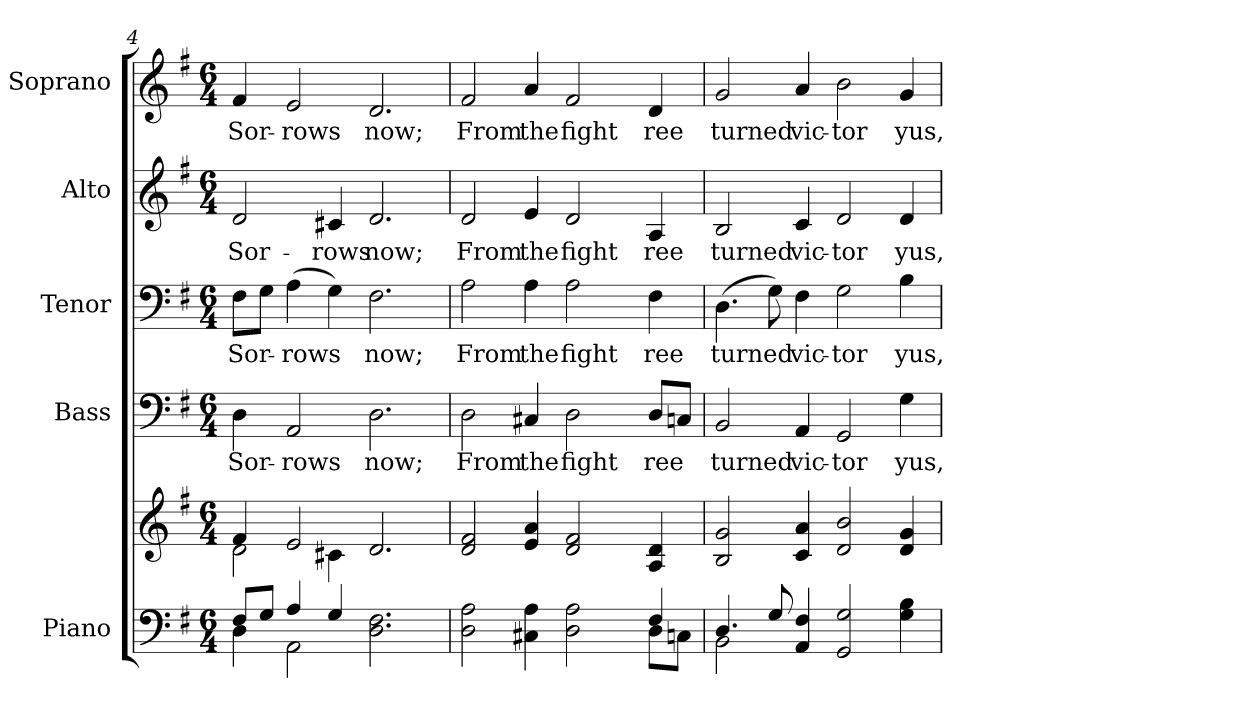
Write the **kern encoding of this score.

**kern	**kern	**kern	**text	**kern	**text	**kern	**text	**kern	**text
*part5	*part5	*part4	*part4	*part3	*part3	*part2	*part2	*part1	*part1
*staff6	*staff5	*staff4	*staff4	*staff3	*staff3	*staff2	*staff2	*staff1	*staff1
*I"Piano	*	*I"Bass	*	*I"Tenor	*	*I"Alto	*	*I"Soprano	*
*I'Pno.	*	*I'B.	*	*I'T.	*	*I'A.	*	*I'S.	*
*clefF4	*clefG2	*clefF4	*	*clefF4	*	*clefG2	*	*clefG2	*
*k[f#]	*k[f#]	*k[f#]	*	*k[f#]	*	*k[f#]	*	*k[f#]	*
*G:	*G:	*G:	*	*G:	*	*G:	*	*G:	*
*M6/4	*M6/4	*M6/4	*	*M6/4	*	*M6/4	*	*M6/4	*
=4	=4	=4	=4	=4	=4	=4	=4	=4	=4
*^	*^	*	*	*	*	*	*	*	*
!	!	!	!	!	!LO:LY:b:color=#000000	!	!	!	!	!	!
!	!	!	!	!	!	!	!LO:LY:b:color=#000000	!	!	!	!
!	!	!	!	!	!	!	!	!	!LO:LY:b:color=#000000	!	!
!	!	!	!	!	!	!	!	!	!	!	!LO:LY:b:color=#000000
8F#i/L	4Di\	4f#i/	2di\	4Di\	Sor-	8F#i\L	Sor-	2di/	Sor-	4f#i/	Sor-
8Gi/J	.	.	.	.	.	8Gi\J	.	.	.	.	.
!	!	!	!	!	!LO:LY:b:color=#000000	!	!	!	!	!	!
!	!	!	!	!	!	!	!LO:LY:b:color=#000000	!	!	!	!
!	!	!	!	!	!	!	!	!	!	!	!LO:LY:b:color=#000000
4Ai/	2AAi\	2ei/	.	2AAi/	-rows	(4Ai\	-rows	.	.	2ei/	-rows
!	!	!	!	!	!	!	!	!	!LO:LY:b:color=#000000	!	!
4Gi/	.	.	4c#Xi\	.	.	4Gi\)	.	4c#Xi/	-rows	.	.
!	!	!	!	!	!LO:LY:b:color=#000000	!	!	!	!	!	!
!	!	!	!	!	!	!	!LO:LY:b:color=#000000	!	!	!	!
!	!	!	!	!	!	!	!	!	!LO:LY:b:color=#000000	!	!
!	!	!	!	!	!	!	!	!	!	!	!LO:LY:b:color=#000000
2.Di\ 2.F#i	2.ryy	2.di/	2.ryy	2.Di\	now;	2.F#i\	now;	2.di/	now;	2.di/	now;
*	*	*v	*v	*	*	*	*	*	*	*	*
!!LO:PB:g=z
=5	=5	=5	=5	=5	=5	=5	=5	=5	=5	=5
*	*	*^	*	*	*	*	*	*	*	*
!	!	!	!	!	!LO:LY:b:color=#000000	!	!	!	!	!	!
*	*	*v	*v	*	*	*	*	*	*	*	*
*	*	*^	*	*	*	*	*	*	*	*
!	!	!	!	!	!	!	!LO:LY:b:color=#000000	!	!	!	!
*	*	*v	*v	*	*	*	*	*	*	*	*
*	*	*^	*	*	*	*	*	*	*	*
!	!	!	!	!	!	!	!	!	!LO:LY:b:color=#000000	!	!
*	*	*v	*v	*	*	*	*	*	*	*	*
*	*	*^	*	*	*	*	*	*	*	*
!	!	!	!	!	!	!	!	!	!	!	!LO:LY:b:color=#000000
*	*	*v	*v	*	*	*	*	*	*	*	*
2Di\ 2Ai	2.ryy	2di/ 2f#i	2Di\	From	2Ai\	From	2di/	From	2f#i/	From
!	!	!	!	!LO:LY:b:color=#000000	!	!	!	!	!	!
!	!	!	!	!	!	!LO:LY:b:color=#000000	!	!	!	!
!	!	!	!	!	!	!	!	!LO:LY:b:color=#000000	!	!
!	!	!	!	!	!	!	!	!	!	!LO:LY:b:color=#000000
4C#Xi\ 4Ai	.	4ei/ 4ai	4C#Xi/	the	4Ai\	the	4ei/	the	4ai/	the
!	!	!	!	!LO:LY:b:color=#000000	!	!	!	!	!	!
!	!	!	!	!	!	!LO:LY:b:color=#000000	!	!	!	!
!	!	!	!	!	!	!	!	!LO:LY:b:color=#000000	!	!
!	!	!	!	!	!	!	!	!	!	!LO:LY:b:color=#000000
2Di\ 2Ai	4ryy	2di/ 2f#i	2Di\	fight	2Ai\	fight	2di/	fight	2f#i/	fight
.	4ryy	.	.	.	.	.	.	.	.	.
!	!	!	!	!LO:LY:b:color=#000000	!	!	!	!	!	!
!	!	!	!	!	!	!LO:LY:b:color=#000000	!	!	!	!
!	!	!	!	!	!	!	!	!LO:LY:b:color=#000000	!	!
!	!	!	!	!	!	!	!	!	!	!LO:LY:b:color=#000000
4F#i/	8Di\L	4Ai/ 4di	8Di/L	ree	4F#i\	ree	4Ai/	ree	4di/	ree
.	8Cni\J	.	8Cni/J	.	.	.	.	.	.	.
=6	=6	=6	=6	=6	=6	=6	=6	=6	=6	=6
!	!	!	!	!LO:LY:b:color=#000000	!	!	!	!	!	!
!	!	!	!	!	!	!LO:LY:b:color=#000000	!	!	!	!
!	!	!	!	!	!	!	!	!LO:LY:b:color=#000000	!	!
!	!	!	!	!	!	!	!	!	!	!LO:LY:b:color=#000000
4.Di/	2BBi\	2Bi/ 2gi	2BBi/	turned	(4.Di\	turned	2Bi/	turned	2gi/	turned
8Gi/	.	.	.	.	8Gi\)	.	.	.	.	.
!	!	!	!	!LO:LY:b:color=#000000	!	!	!	!	!	!
!	!	!	!	!	!	!LO:LY:b:color=#000000	!	!	!	!
!	!	!	!	!	!	!	!	!LO:LY:b:color=#000000	!	!
!	!	!	!	!	!	!	!	!	!	!LO:LY:b:color=#000000
4AAi/ 4F#i	4ryy	4ci/ 4ai	4AAi/	vic-	4F#i\	vic-	4ci/	vic-	4ai/	vic-
!	!	!	!	!LO:LY:b:color=#000000	!	!	!	!	!	!
!	!	!	!	!	!	!LO:LY:b:color=#000000	!	!	!	!
!	!	!	!	!	!	!	!	!LO:LY:b:color=#000000	!	!
!	!	!	!	!	!	!	!	!	!	!LO:LY:b:color=#000000
2GGi/ 2Gi	2.ryy	2di/ 2bi	2GGi/	-tor	2Gi\	-tor	2di/	-tor	2bi\	-tor
!	!	!	!	!LO:LY:b:color=#000000	!	!	!	!	!	!
!	!	!	!	!	!	!LO:LY:b:color=#000000	!	!	!	!
!	!	!	!	!	!	!	!	!LO:LY:b:color=#000000	!	!
!	!	!	!	!	!	!	!	!	!	!LO:LY:b:color=#000000
4Gi\ 4Bi	.	4di/ 4gi	4Gi\	yus,	4Bi\	yus,	4di/	yus,	4gi/	yus,
*v	*v	*	*	*	*	*	*	*	*	*
=	=	=	=	=	=	=	=	=	=
*-	*-	*-	*-	*-	*-	*-	*-	*-	*-
